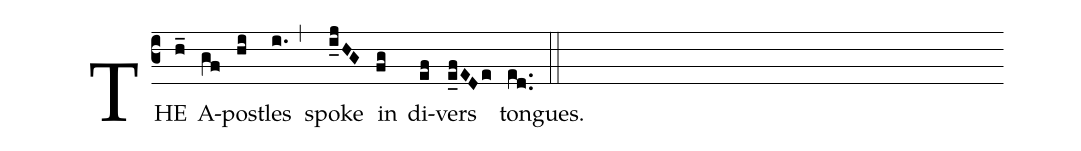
%%
(c3) THE(h_) A(gf)post(hi)les(i.,) spoke(i_0jHG) in(fg) di(ef)vers(e_0fEDe) tongues.(ed..::)

%(c3) LO(h_g)que(f)bán(hi~)tur(i.) *(,)
%vá(i_0j_H_G_)riis(f!gwh) ling(gf)uis(e') A(f)pó(f)sto(e_0fED'e)li(ed..) (;)
%ma(fh~)gná(h_)li(hg)a(fe) De(f)i(e.), (;)
%al(h_g~)le(f)lú(hi~)ia(i.), (,)
%al(ef~)le(f_e_fv_FE)lú(ef~)ia(f.), (,)
%al(h)le(f_0g_F_D_')lú(f)ia.(e.::)
